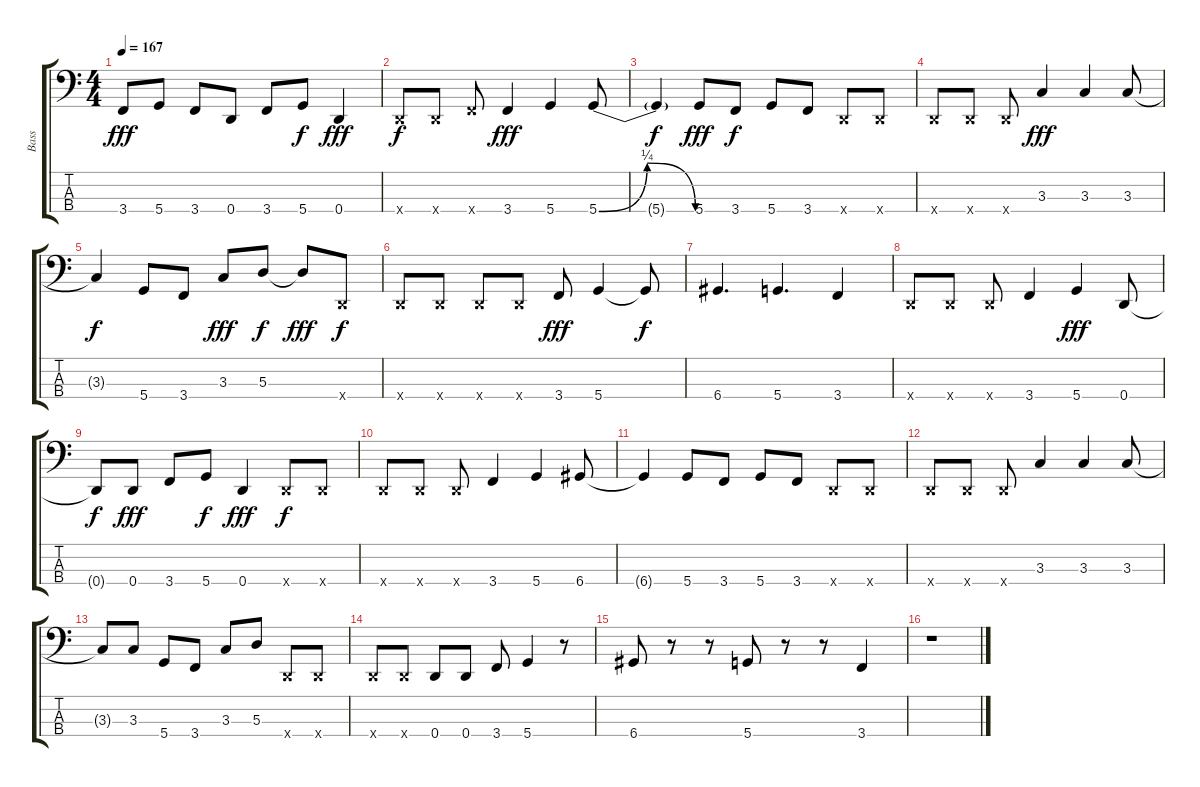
\track ("Bass" "Bass") {instrument acousticguitarsteel}
\staff {score tabs}
\tuning (G2 D2 A1 D1) {hide}
\ts (4 4)
\tempo 167
\clef f4
\ks c
3.4.8{dy fff} 5.4.8 3.4.8 0.4.8 3.4.8 5.4.8{dy f} 0.4.4{dy fff} |
0.4{x}.8{dy f} 0.4{x}.8 3.4{x}.8 3.4.4{dy fff} 5.4.4 5.4{be (bendrelease 0 0 30 1 55 1 60 0)}.8 |
5.4{t}.4{dy f} 5.4.8{dy fff} 3.4.8{dy f} 5.4.8 3.4.8 0.4{x}.8 0.4{x}.8 |
0.4{x}.8 0.4{x}.8 0.4{x}.8 3.3.4{dy fff} 3.3.4 3.3.8 |
3.3{t}.4{dy f} 5.4.8 3.4.8 3.3.8{dy fff} 5.3.8{dy f} 5.3{t}.8{dy fff} 0.4{x}.8{dy f} |
0.4{x}.8 0.4{x}.8 0.4{x}.8 0.4{x}.8 3.4.8{dy fff} 5.4.4 5.4{t}.8{dy f} |
6.4.4{d} 5.4.4{d} 3.4.4 |
0.4{x}.8 0.4{x}.8 0.4{x}.8 3.4.4 5.4.4{dy fff} 0.4.8 |
0.4{t}.8{dy f} 0.4.8{dy fff} 3.4.8 5.4.8{dy f} 0.4.4{dy fff} 0.4{x}.8{dy f} 0.4{x}.8 |
0.4{x}.8 0.4{x}.8 0.4{x}.8 3.4.4 5.4.4 6.4.8 |
6.4{t}.4 5.4.8 3.4.8 5.4.8 3.4.8 0.4{x}.8 0.4{x}.8 |
0.4{x}.8 0.4{x}.8 0.4{x}.8 3.3.4 3.3.4 3.3.8 |
3.3{t}.8 3.3.8 5.4.8 3.4.8 3.3.8 5.3.8 0.4{x}.8 0.4{x}.8 |
0.4{x}.8 0.4{x}.8 0.4.8 0.4.8 3.4.8 5.4.4 r.8 |
6.4.8 r.8 r.8 5.4.8 r.8 r.8 3.4.4 |
r.1
